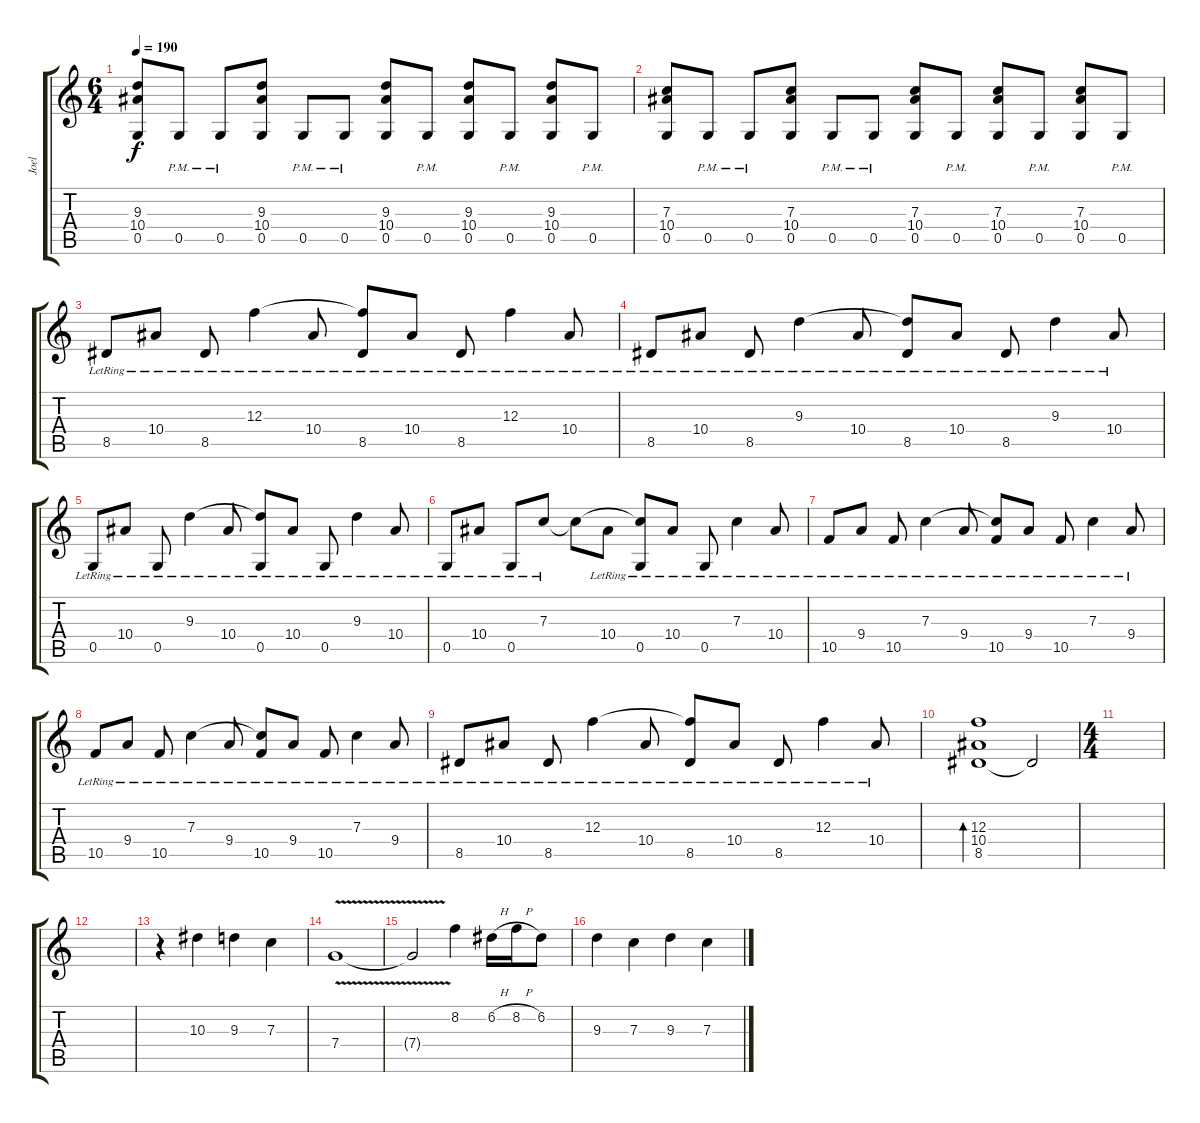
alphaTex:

\track ("Joel" "Joel") {instrument distortionguitar}
\staff {score tabs}
\tuning (D4 A3 F3 C3 G2 C2) {hide}
\ts (6 4)
\tempo 190
\clef g2
\ks c
(9.3 10.4 0.5).8{dy f} 0.5{pm}.8 0.5{pm}.8 (9.3 10.4 0.5).8 0.5{pm}.8 0.5{pm}.8 (9.3 10.4 0.5).8 0.5{pm}.8 (9.3 10.4 0.5).8 0.5{pm}.8 (9.3 10.4 0.5).8 0.5{pm}.8 |
(7.3 10.4 0.5).8 0.5{pm}.8 0.5{pm}.8 (7.3 10.4 0.5).8 0.5{pm}.8 0.5{pm}.8 (7.3 10.4 0.5).8 0.5{pm}.8 (7.3 10.4 0.5).8 0.5{pm}.8 (7.3 10.4 0.5).8 0.5{pm}.8 |
8.5{lr}.8{volume 10 instrument electricguitarjazz} 10.4{lr}.8 8.5{lr}.8 12.3{lr}.4 10.4{lr}.8 (12.3{t} 8.5{lr}).8 10.4{lr}.8 8.5{lr}.8 12.3{lr}.4 10.4{lr}.8 |
8.5{lr}.8{volume 10 instrument electricguitarjazz} 10.4{lr}.8 8.5{lr}.8 9.3{lr}.4 10.4{lr}.8 (9.3{t} 8.5{lr}).8 10.4{lr}.8 8.5{lr}.8 9.3{lr}.4 10.4{lr}.8 |
0.5{lr}.8{volume 10 instrument electricguitarjazz} 10.4{lr}.8 0.5{lr}.8 9.3{lr}.4 10.4{lr}.8 (9.3{t} 0.5{lr}).8 10.4{lr}.8 0.5{lr}.8 9.3{lr}.4 10.4{lr}.8 |
0.5{lr}.8{volume 10 instrument electricguitarjazz} 10.4{lr}.8 0.5{lr}.8 7.3{lr}.8 7.3{t}.8 10.4{lr}.8 (7.3{t} 0.5{lr}).8 10.4{lr}.8 0.5{lr}.8 7.3{lr}.4 10.4{lr}.8 |
10.5{lr}.8{volume 10 instrument electricguitarjazz} 9.4{lr}.8 10.5{lr}.8 7.3{lr}.4 9.4{lr}.8 (7.3{t} 10.5{lr}).8 9.4{lr}.8 10.5{lr}.8 7.3{lr}.4 9.4{lr}.8 |
10.5{lr}.8{volume 10 instrument electricguitarjazz} 9.4{lr}.8 10.5{lr}.8 7.3{lr}.4 9.4{lr}.8 (7.3{t} 10.5{lr}).8 9.4{lr}.8 10.5{lr}.8 7.3{lr}.4 9.4{lr}.8 |
8.5{lr}.8{volume 10 instrument electricguitarjazz} 10.4{lr}.8 8.5{lr}.8 12.3{lr}.4 10.4{lr}.8 (12.3{t} 8.5{lr}).8 10.4{lr}.8 8.5{lr}.8 12.3{lr}.4 10.4{lr}.8 |
(12.3 10.4 8.5).1{bd 240} 8.5{t}.2{instrument distortionguitar} |
\ts (4 4)
|
|
r.4 10.3.4 9.3.4 7.3.4 |
7.4{v}.1 |
7.4{t}.2 8.2.4 6.2{h}.16 8.2{h}.16 6.2.8 |
9.3.4 7.3.4 9.3.4 7.3.4
